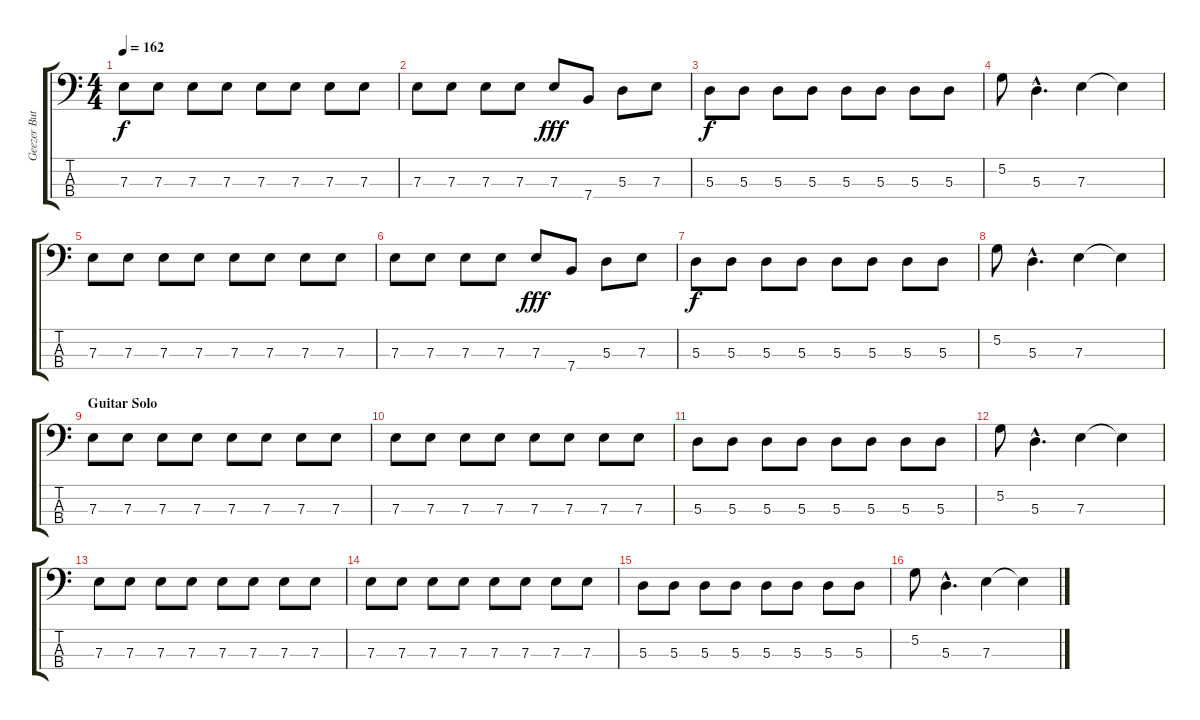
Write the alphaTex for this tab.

\track ("Geezer Butler" "Geezer But") {instrument electricbassfinger}
\staff {score tabs}
\tuning (G2 D2 A1 E1) {hide}
\ts (4 4)
\tempo 162
\clef f4
\ks c
7.3.8{dy f} 7.3.8 7.3.8 7.3.8 7.3.8 7.3.8 7.3.8 7.3.8 |
7.3.8 7.3.8 7.3.8 7.3.8 7.3.8{dy fff} 7.4.8 5.3.8 7.3.8 |
5.3.8{dy f} 5.3.8 5.3.8 5.3.8 5.3.8 5.3.8 5.3.8 5.3.8 |
5.2.8 5.3{hac}.4{d} 7.3.4 7.3{t}.4 |
7.3.8 7.3.8 7.3.8 7.3.8 7.3.8 7.3.8 7.3.8 7.3.8 |
7.3.8 7.3.8 7.3.8 7.3.8 7.3.8{dy fff} 7.4.8 5.3.8 7.3.8 |
5.3.8{dy f} 5.3.8 5.3.8 5.3.8 5.3.8 5.3.8 5.3.8 5.3.8 |
5.2.8 5.3{hac}.4{d} 7.3.4 7.3{t}.4 |
\section ("" "Guitar Solo")
7.3.8 7.3.8 7.3.8 7.3.8 7.3.8 7.3.8 7.3.8 7.3.8 |
7.3.8 7.3.8 7.3.8 7.3.8 7.3.8 7.3.8 7.3.8 7.3.8 |
5.3.8 5.3.8 5.3.8 5.3.8 5.3.8 5.3.8 5.3.8 5.3.8 |
5.2.8 5.3{hac}.4{d} 7.3.4 7.3{t}.4 |
7.3.8 7.3.8 7.3.8 7.3.8 7.3.8 7.3.8 7.3.8 7.3.8 |
7.3.8 7.3.8 7.3.8 7.3.8 7.3.8 7.3.8 7.3.8 7.3.8 |
5.3.8 5.3.8 5.3.8 5.3.8 5.3.8 5.3.8 5.3.8 5.3.8 |
5.2.8 5.3{hac}.4{d} 7.3.4 7.3{t}.4
